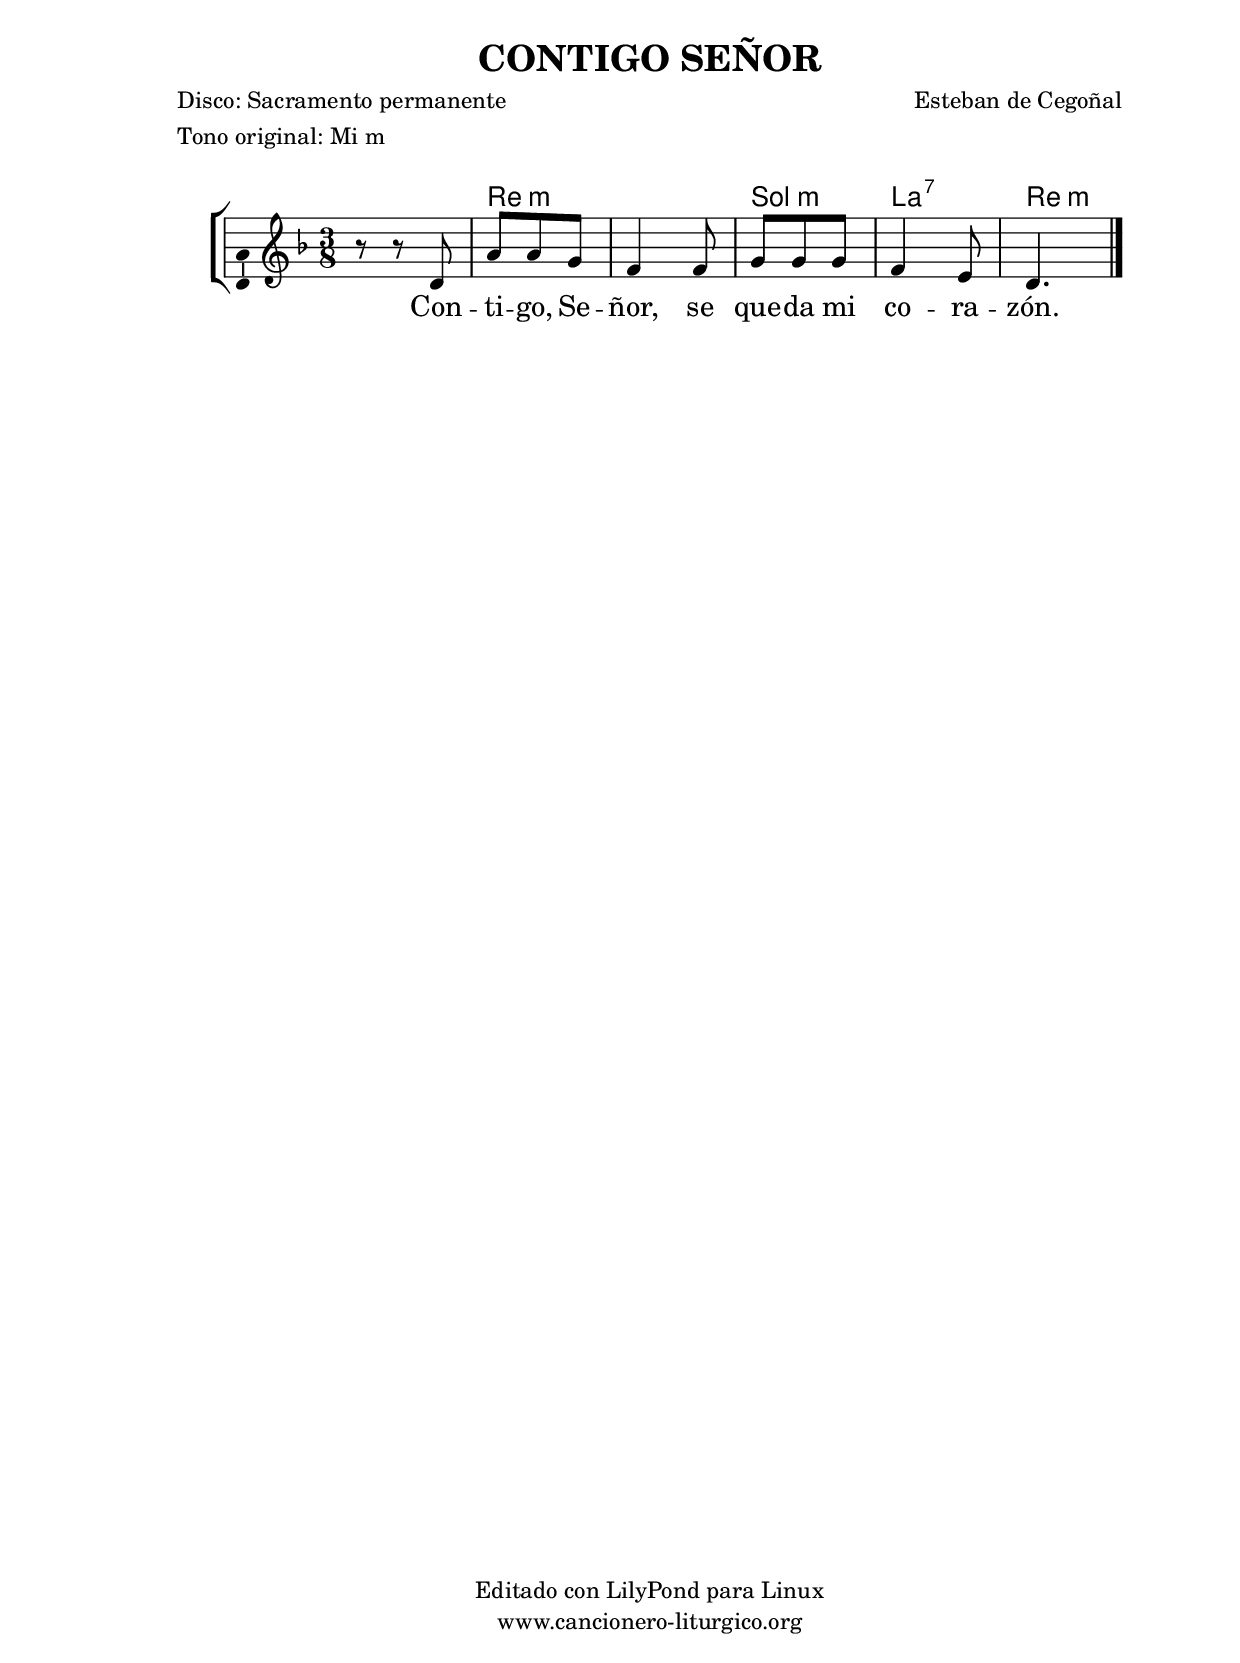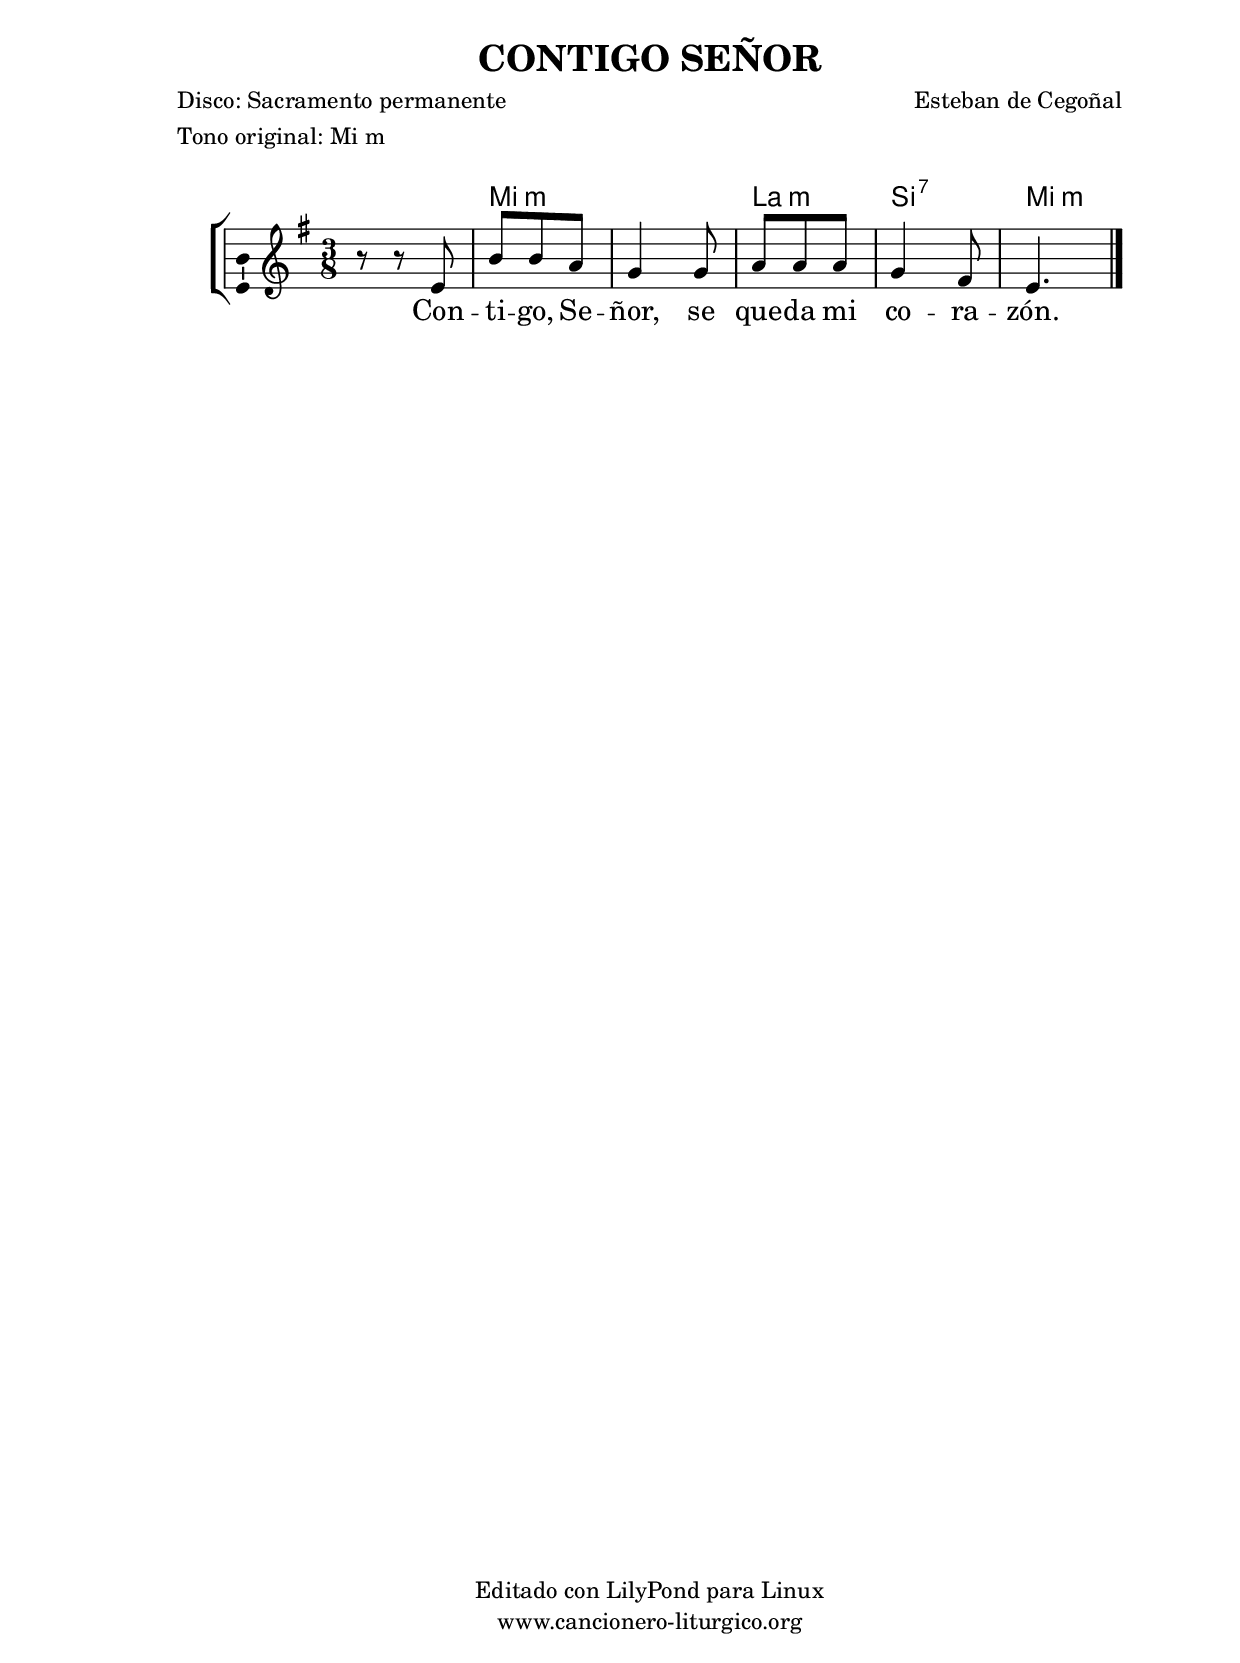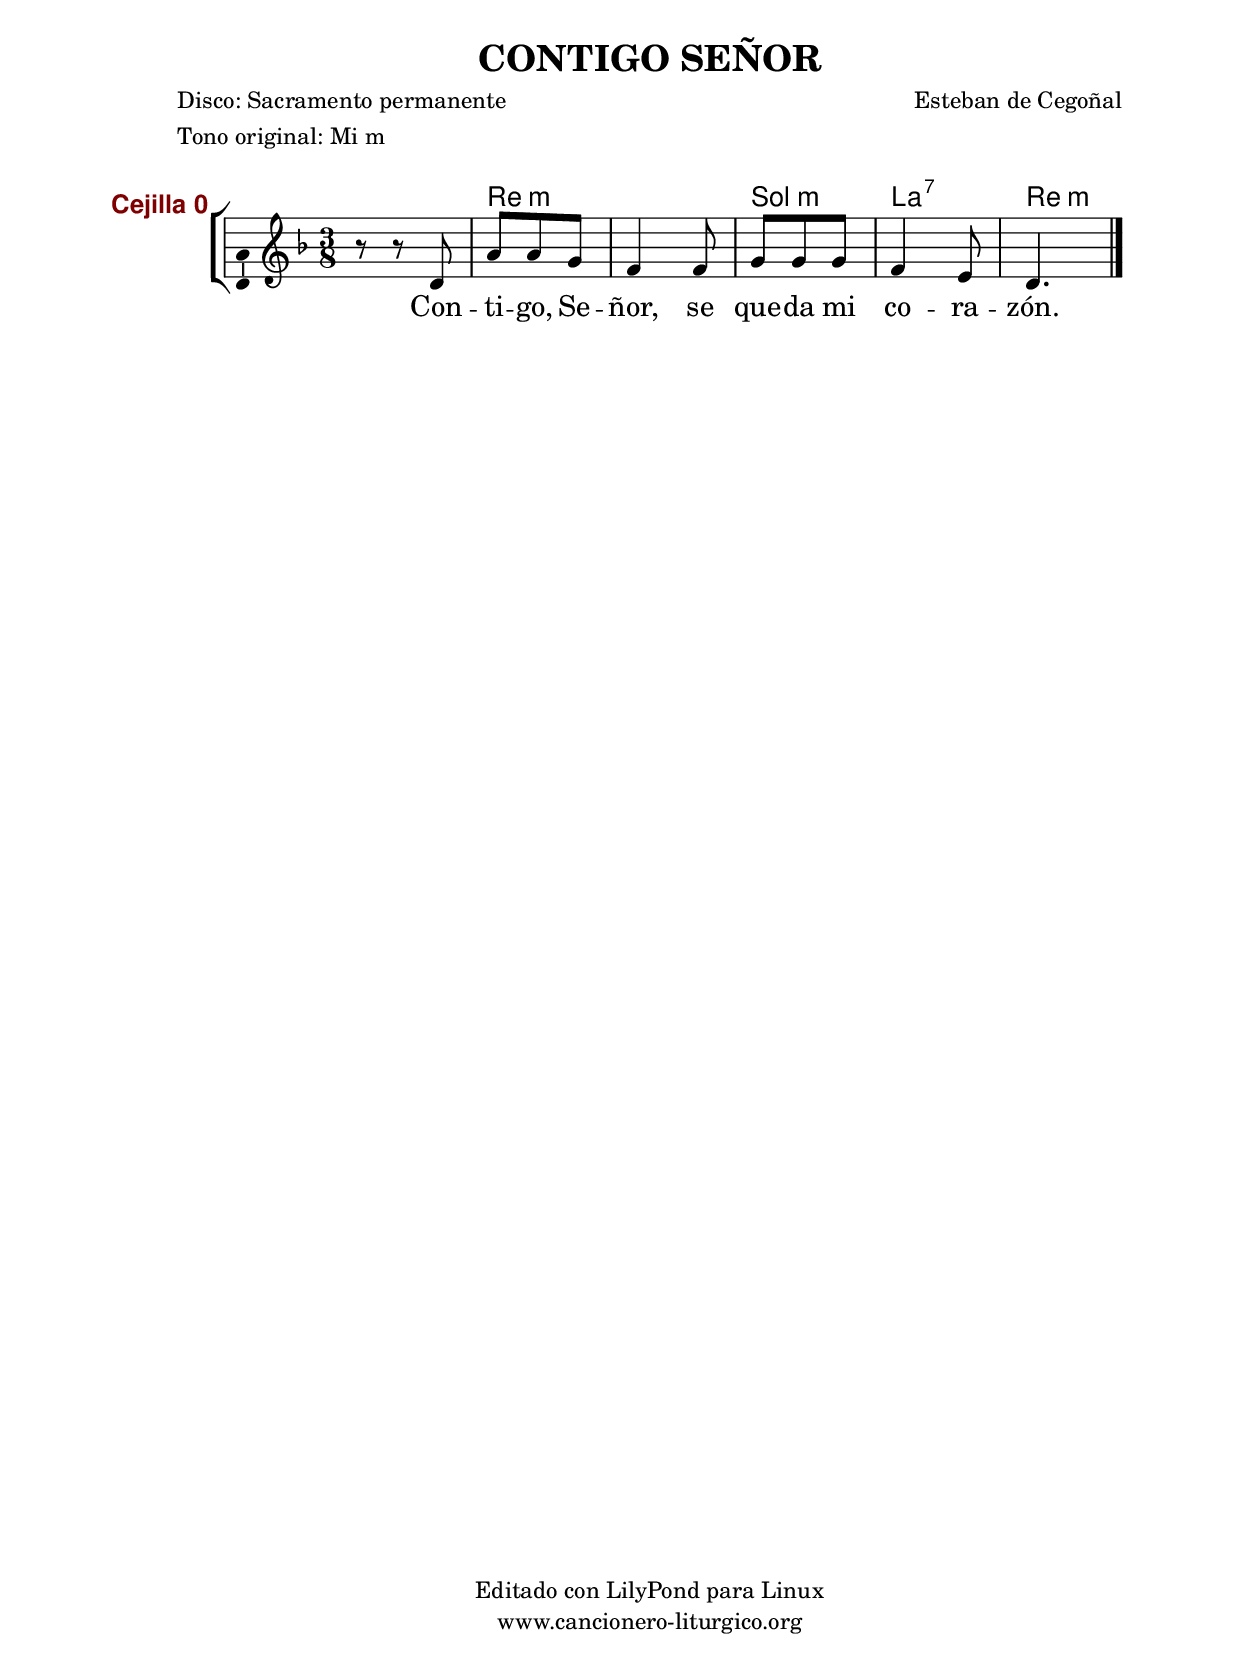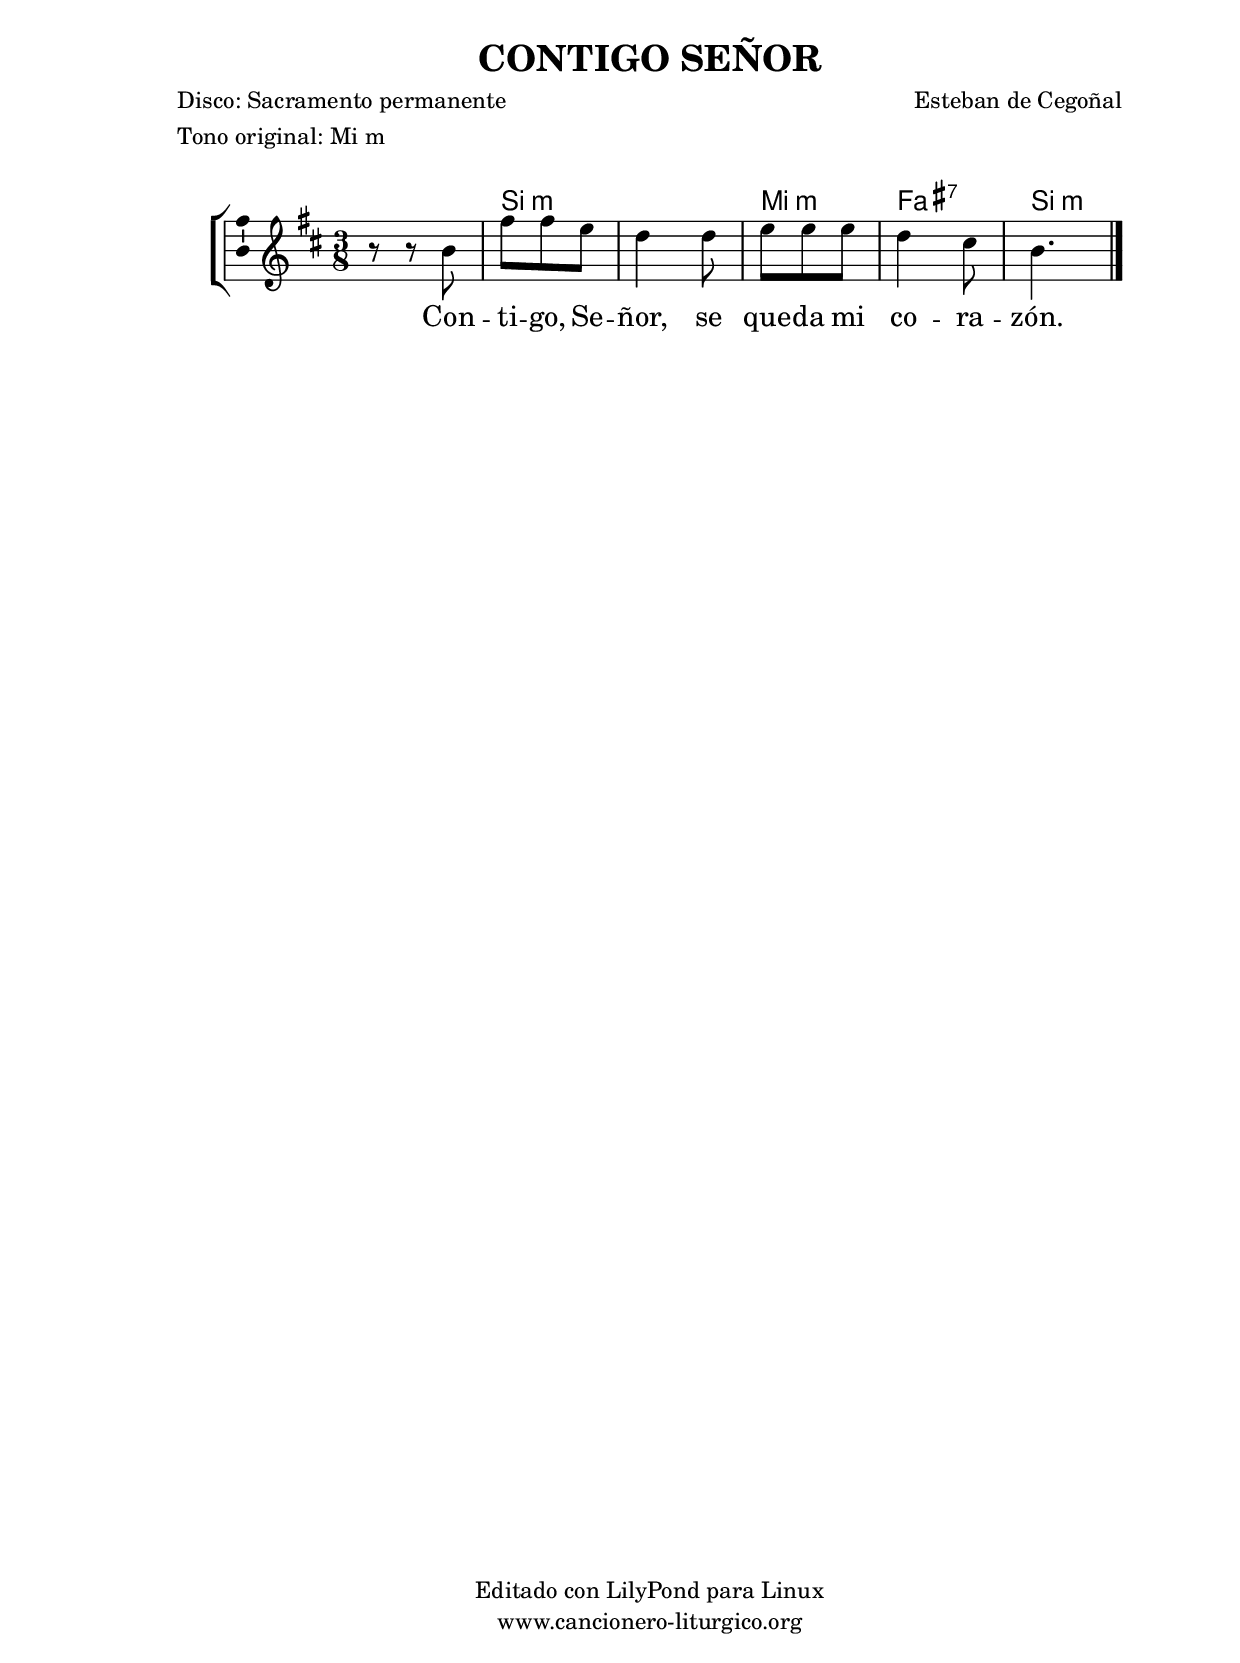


%versión de lilypond para la que se ha escrito esta partitura:
\version "2.16.0"

	%Tamaño papel
	#(set-default-paper-size "a4")
	%Tamaño partitura
	#(set-global-staff-size 20)
	%No responde al pulsar sobre una nota
	#(ly:set-option 'point-and-click #f)

%parámetros del encabezamiento:
\header {
	title = "CONTIGO SEÑOR"
	subtitle = ""
	composer = "Esteban de Cegoñal"
	poet = "Disco: Sacramento permanente"
	meter = "Tono original: Mi m"
	arranger = ""
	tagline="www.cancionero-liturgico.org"
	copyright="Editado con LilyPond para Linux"
	tiempo = ""
	usos = ""
	letra = ""
	}

%parámetros asociados al papel:
\paper  {
	oddHeaderMarkup = \markup {\fill-line { \on-the-fly #not-first-page \fromproperty #'header:title \on-the-fly #not-first-page \fromproperty #'header:composer }}
	evenHeaderMarkup = \markup {\fill-line { \fromproperty #'header:composer \fromproperty #'header:title }}
	#(set-paper-size "a4")
	print-page-number = ##f
	first-page-number = 1
	print-first-page-number = ##f
%	head-separation = 3.0 \cm
	top-margin = 2.0 \cm
	bottom-margin = 0.5\cm
%%%	bottom-margin = -3.5\cm
	left-margin = 3.0 \cm
	line-width = 16.0 \cm 
	indent = 8\mm
	interscoreline = 2.\mm
	between-system-space = 15\mm
%	para que las partituras no llenen la hoja:
	ragged-bottom = ##t
%	idem para la última hoja:
	ragged-last-bottom = ##f
%	para que las partituras llenen el ancho del papel:
	ragged-last = ##f
	after-title-space = 2.5 \cm
%page-count=1
%system-count=8

	%Flexible Vertical Spacing
%	markup-markup-spacing =
%	#'((basic-distance . 15) (minimum-distance . 15) (padding . 3))
	markup-system-spacing =
	#'((basic-distance . 15) (minimum-distance . 15) (padding . 3))
	system-system-spacing =
	#'((basic-distance . 15) (minimum-distance . 15) (padding . 3))
	score-system-spacing =
	#'((basic-distance . 15) (minimum-distance . 15) (padding . 5))
%	top-system-spacing = % header
%	#'((basic-distance . 8) (minimum-distance . 0) (padding . 0))
%	top-markup-spacing =
%	#'((basic-distance . 20) (minimum-distance . 20) (padding . 0))
	last-bottom-spacing = % footer
	#'((basic-distance . 5) (minimum-distance . 5) (padding . 0))
%	score-markup-spacing =
%	#'((basic-distance . 16) (minimum-distance . 13) (padding . 0))

	}


%parámetros que afectan a toda la partitura:
global =  {
	%clave de sol (G):
	\clef G
	%armadura:
	\transpose d c
	\key e \minor
	\tempo 4=75
	\set Score.tempoHideNote = ##t
	}


acordes = {
	\italianChords
	\chordmode {
	\transpose d c
{

s4.
e4.:m s a:m b:7 e:m

	}
	}
}

melodia = 
	\transpose d c
{
	\relative c'{
	\time 3/8

r8 r8 e8
b'8 b a
g4 g8
a8 a a
g4 fis8
e4.

\bar "|."
	}
	}


texto = \lyricmode {
Con -- ti -- go, Se -- ñor, se que -- da mi co -- ra -- zón.

	}


acordesStaff = \context ChordNames = acordesStaff <<
	\set chordChanges = ##t
	\acordes
	>>


%%%%%%%%%%%%%%%%%%%%%%%%%%%%%%%%%%% CEJILLA %%%%%%%%%%%%%%%%%%%%%%%%%%%%%%%%%%%
acordescejilla = {
%%%	\override ChordNames.ChordName #'font-size = #-1
%%%	\override ChordNames.ChordName #'font-series = #'bold
	\transpose c c {
		\acordes
		}
	}

acordescejillaStaff = \context ChordNames = acordescejillaStaff <<
	\set Staff.instrumentName = \markup \with-color #darkred \larger \bold \sans "Cejilla 0"
	\set chordChanges = ##t
	\acordescejilla
	>>
%%%%%%%%%%%%%%%%%%%%%%%%%%%%%%%%%%% CEJILLA %%%%%%%%%%%%%%%%%%%%%%%%%%%%%%%%%%%


vozStaff = \context Voice = vozStaff
\with {\consists "Ambitus_engraver"}
<<
%	\set Staff.instrumentName = ""
%	\set Staff.shortInstrumentName = ""
%	\set Staff.midiInstrument = #"clarinet"
%	\set Staff.midiInstrument = #"cello"
%	\set Staff.midiInstrument = #"flute"
	\set Staff.midiInstrument = #"electric guitar (jazz)"
%	\set Staff.midiInstrument = #"english horn"
%	\set Staff.midiInstrument = #"violin"
%	\set Staff.midiInstrument = #"glockenspiel"
	\set Staff.midiMinimumVolume = #0.7
	\set Staff.midiMaximumVolume = #0.9
	\global
	\melodia
	>>

textoStaff = \context Lyrics = textoStaff <<
	\lyricsto vozStaff \texto
	>>


\book {
	\score {
		\context ChoirStaff {
			\override StaffGroup.SystemStartBracket #'collapse-height = #1
			\override Score.SystemStartBar #'collapse-height = #1
			<<
			\acordesStaff
			\vozStaff
			\textoStaff
			>>
			}
		\layout {
	    		\context {
				\Lyrics
				\override LyricText #'font-size = #2
				}
	   		 \context {
				\Score
				\override StaffSymbol #'staff-space = #(magstep +3)
				}
			}
		}
	\score {
		\unfoldRepeats
		\context ChoirStaff {
			<<
			\acordesStaff
			\vozStaff
			>>
			}
		\midi {
	  		\context {
	  			\Score
				tempoWholesPerMinute = #(ly:make-moment 70 4)
				}
			}
		}
	}


%Partitura para guitarra
#(define output-suffix "G")
\book {
	\score {
		\context ChoirStaff {
			\override StaffGroup.SystemStartBracket #'collapse-height = #1
			\override Score.SystemStartBar #'collapse-height = #1
			<<
			\acordescejillaStaff
			\vozStaff
			\textoStaff
			>>
			}
		\layout {
%%%%%%%%%%%%%%%%%%%%%%%%%%%%%%%%%%% CEJILLA %%%%%%%%%%%%%%%%%%%%%%%%%%%%%%%%%%%
			\context {
				\ChordNames \consists Instrument_name_engraver
				}
%%%%%%%%%%%%%%%%%%%%%%%%%%%%%%%%%%% CEJILLA %%%%%%%%%%%%%%%%%%%%%%%%%%%%%%%%%%%
	    		\context {
				\Lyrics
				\override LyricText #'font-size = #2
				}
	   		 \context {
				\Score
				\override StaffSymbol #'staff-space = #(magstep +3)
				}
			}
		}
	}


#(define output-suffix "C")
\book {
	\score {
		\context ChoirStaff {
			\override StaffGroup.SystemStartBracket #'collapse-height = #1
			\override Score.SystemStartBar #'collapse-height = #1
\transpose c d
			<<
			\acordesStaff
			\vozStaff
			\textoStaff
			>>
			}
		\layout {
	    		\context {
				\Lyrics
				\override LyricText #'font-size = #2
				}
	   		 \context {
				\Score
				\override StaffSymbol #'staff-space = #(magstep +3)
				}
			}
		}
	}


#(define output-suffix "S")
\book {
	\score {
		\context ChoirStaff {
			\override StaffGroup.SystemStartBracket #'collapse-height = #1
			\override Score.SystemStartBar #'collapse-height = #1
\transpose c a
			<<
			\acordesStaff
			\vozStaff
			\textoStaff
			>>
			}
		\layout {
	    		\context {
				\Lyrics
				\override LyricText #'font-size = #2
				}
	   		 \context {
				\Score
				\override StaffSymbol #'staff-space = #(magstep +3)
				}
			}
		}
	}


